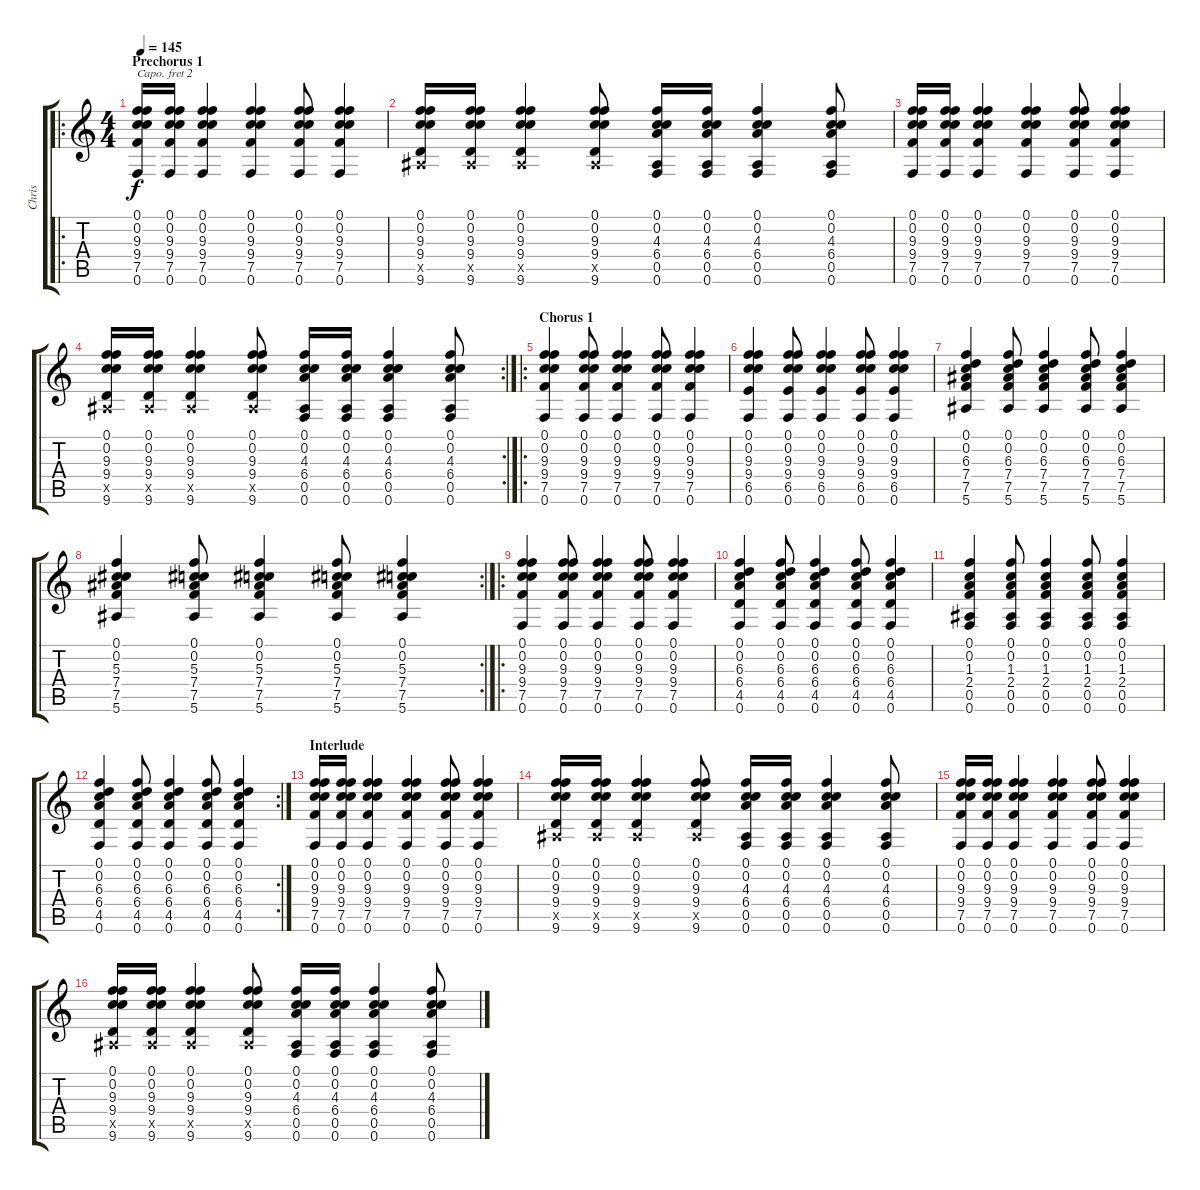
\track ("Chris" "Chris") {instrument acousticguitarsteel}
\staff {score tabs}
\capo 2
\tuning (Eb4 Bb3 Gb3 Db3 Ab2 Eb2) {hide}
\ro
\ts (4 4)
\section ("" "Prechorus 1")
\tempo 145
\clef g2
\ks c
(0.1 0.2 9.3 9.4 7.5 0.6).16{dy f} (0.1 0.2 9.3 9.4 7.5 0.6).16 (0.1 0.2 9.3 9.4 7.5 0.6).4 (0.1 0.2 9.3 9.4 7.5 0.6).4 (0.1 0.2 9.3 9.4 7.5 0.6).8 (0.1 0.2 9.3 9.4 7.5 0.6).4 |
(0.1 0.2 9.3 9.4 0.5{x} 9.6).16 (0.1 0.2 9.3 9.4 0.5{x} 9.6).16 (0.1 0.2 9.3 9.4 0.5{x} 9.6).4 (0.1 0.2 9.3 9.4 0.5{x} 9.6).8 (0.1 0.2 4.3 6.4 0.5 0.6).16 (0.1 0.2 4.3 6.4 0.5 0.6).16 (0.1 0.2 4.3 6.4 0.5 0.6).4 (0.1 0.2 4.3 6.4 0.5 0.6).8 |
(0.1 0.2 9.3 9.4 7.5 0.6).16 (0.1 0.2 9.3 9.4 7.5 0.6).16 (0.1 0.2 9.3 9.4 7.5 0.6).4 (0.1 0.2 9.3 9.4 7.5 0.6).4 (0.1 0.2 9.3 9.4 7.5 0.6).8 (0.1 0.2 9.3 9.4 7.5 0.6).4 |
\rc 2
(0.1 0.2 9.3 9.4 0.5{x} 9.6).16 (0.1 0.2 9.3 9.4 0.5{x} 9.6).16 (0.1 0.2 9.3 9.4 0.5{x} 9.6).4 (0.1 0.2 9.3 9.4 0.5{x} 9.6).8 (0.1 0.2 4.3 6.4 0.5 0.6).16 (0.1 0.2 4.3 6.4 0.5 0.6).16 (0.1 0.2 4.3 6.4 0.5 0.6).4 (0.1 0.2 4.3 6.4 0.5 0.6).8 |
\ro
\section ("" "Chorus 1")
(0.1 0.2 9.3 9.4 7.5 0.6).4 (0.1 0.2 9.3 9.4 7.5 0.6).8 (0.1 0.2 9.3 9.4 7.5 0.6).4 (0.1 0.2 9.3 9.4 7.5 0.6).8 (0.1 0.2 9.3 9.4 7.5 0.6).4 |
(0.1 0.2 9.3 9.4 6.5 0.6).4 (0.1 0.2 9.3 9.4 6.5 0.6).8 (0.1 0.2 9.3 9.4 6.5 0.6).4 (0.1 0.2 9.3 9.4 6.5 0.6).8 (0.1 0.2 9.3 9.4 6.5 0.6).4 |
(0.1 0.2 6.3 7.4 7.5 5.6).4 (0.1 0.2 6.3 7.4 7.5 5.6).8 (0.1 0.2 6.3 7.4 7.5 5.6).4 (0.1 0.2 6.3 7.4 7.5 5.6).8 (0.1 0.2 6.3 7.4 7.5 5.6).4 |
\rc 2
(0.1 0.2 5.3 7.4 7.5 5.6).4 (0.1 0.2 5.3 7.4 7.5 5.6).8 (0.1 0.2 5.3 7.4 7.5 5.6).4 (0.1 0.2 5.3 7.4 7.5 5.6).8 (0.1 0.2 5.3 7.4 7.5 5.6).4 |
\ro
(0.1 0.2 9.3 9.4 7.5 0.6).4 (0.1 0.2 9.3 9.4 7.5 0.6).8 (0.1 0.2 9.3 9.4 7.5 0.6).4 (0.1 0.2 9.3 9.4 7.5 0.6).8 (0.1 0.2 9.3 9.4 7.5 0.6).4 |
(0.1 0.2 6.3 6.4 4.5 0.6).4 (0.1 0.2 6.3 6.4 4.5 0.6).8 (0.1 0.2 6.3 6.4 4.5 0.6).4 (0.1 0.2 6.3 6.4 4.5 0.6).8 (0.1 0.2 6.3 6.4 4.5 0.6).4 |
(0.1 0.2 1.3 2.4 0.5 0.6).4 (0.1 0.2 1.3 2.4 0.5 0.6).8 (0.1 0.2 1.3 2.4 0.5 0.6).4 (0.1 0.2 1.3 2.4 0.5 0.6).8 (0.1 0.2 1.3 2.4 0.5 0.6).4 |
\rc 2
(0.1 0.2 6.3 6.4 4.5 0.6).4 (0.1 0.2 6.3 6.4 4.5 0.6).8 (0.1 0.2 6.3 6.4 4.5 0.6).4 (0.1 0.2 6.3 6.4 4.5 0.6).8 (0.1 0.2 6.3 6.4 4.5 0.6).4 |
\section ("" "Interlude")
(0.1 0.2 9.3 9.4 7.5 0.6).16 (0.1 0.2 9.3 9.4 7.5 0.6).16 (0.1 0.2 9.3 9.4 7.5 0.6).4 (0.1 0.2 9.3 9.4 7.5 0.6).4 (0.1 0.2 9.3 9.4 7.5 0.6).8 (0.1 0.2 9.3 9.4 7.5 0.6).4 |
(0.1 0.2 9.3 9.4 0.5{x} 9.6).16 (0.1 0.2 9.3 9.4 0.5{x} 9.6).16 (0.1 0.2 9.3 9.4 0.5{x} 9.6).4 (0.1 0.2 9.3 9.4 0.5{x} 9.6).8 (0.1 0.2 4.3 6.4 0.5 0.6).16 (0.1 0.2 4.3 6.4 0.5 0.6).16 (0.1 0.2 4.3 6.4 0.5 0.6).4 (0.1 0.2 4.3 6.4 0.5 0.6).8 |
(0.1 0.2 9.3 9.4 7.5 0.6).16 (0.1 0.2 9.3 9.4 7.5 0.6).16 (0.1 0.2 9.3 9.4 7.5 0.6).4 (0.1 0.2 9.3 9.4 7.5 0.6).4 (0.1 0.2 9.3 9.4 7.5 0.6).8 (0.1 0.2 9.3 9.4 7.5 0.6).4 |
(0.1 0.2 9.3 9.4 0.5{x} 9.6).16 (0.1 0.2 9.3 9.4 0.5{x} 9.6).16 (0.1 0.2 9.3 9.4 0.5{x} 9.6).4 (0.1 0.2 9.3 9.4 0.5{x} 9.6).8 (0.1 0.2 4.3 6.4 0.5 0.6).16 (0.1 0.2 4.3 6.4 0.5 0.6).16 (0.1 0.2 4.3 6.4 0.5 0.6).4 (0.1 0.2 4.3 6.4 0.5 0.6).8
